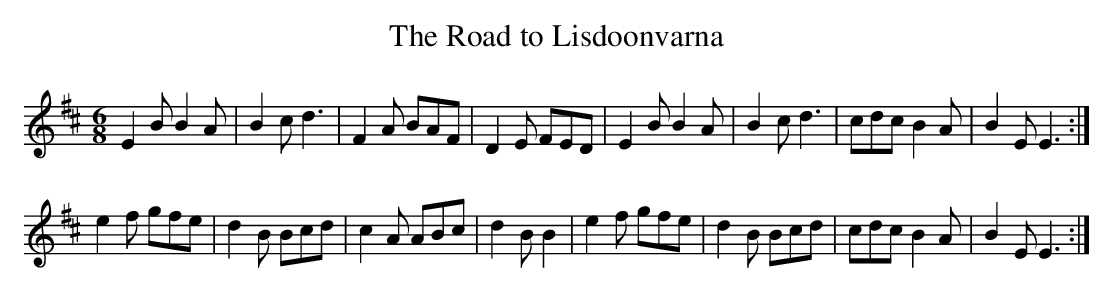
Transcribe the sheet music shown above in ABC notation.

X:1
T:The Road to Lisdoonvarna
M:6/8
L:1/8
K:EDor
L:1/8
E2 B B2 A|B2 c d3|F2 A BAF|D2 E FED|\
E2 B B2 A|B2 c d3|cdc B2 A|B2 E E3 :|
e2 f gfe|d2 B Bcd|c2 A ABc|d2 B B2|\
e2 f gfe|d2 B Bcd|cdc B2 A|B2 E E3 :|
